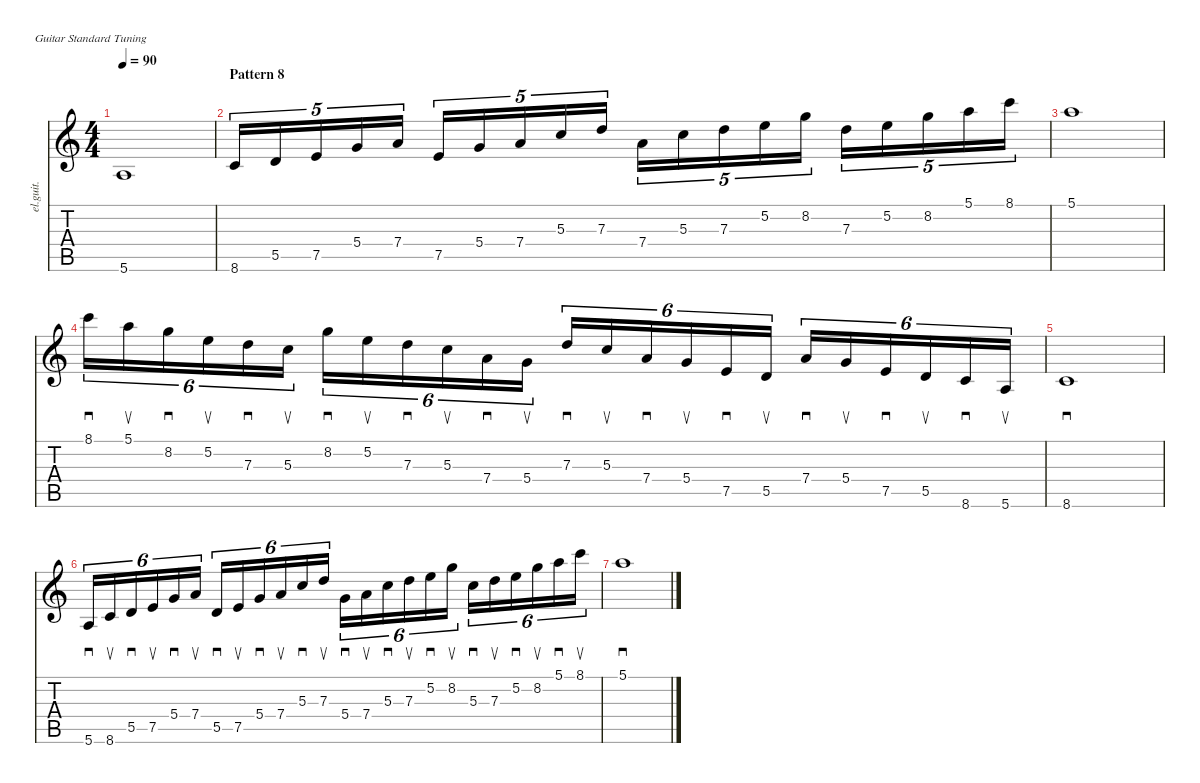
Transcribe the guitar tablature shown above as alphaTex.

\defaultSystemsLayout 4
\hideDynamics
\bracketExtendMode nobrackets
\track ("Clean Guitar" "el.guit.") {instrument electricguitarclean}
\staff {score tabs}
\tuning (E4 B3 G3 D3 A2 E2)
\ts (4 4)
\tempo 90
\clef g2
\ks c
5.6.1{dy mf beam Up} |
\section ("" "Pattern 8")
8.6.16{tu (5 4) beam Up} 5.5.16{tu (5 4) beam Up} 7.5.16{tu (5 4) beam Up} 5.4.16{tu (5 4) beam Up} 7.4.16{tu (5 4) beam Up} 7.5.16{tu (5 4) beam Up} 5.4.16{tu (5 4) beam Up} 7.4.16{tu (5 4) beam Up} 5.3.16{tu (5 4) beam Up} 7.3.16{tu (5 4) beam Up} 7.4.16{tu (5 4) beam Down} 5.3.16{tu (5 4) beam Down} 7.3.16{tu (5 4) beam Down} 5.2.16{tu (5 4) beam Down} 8.2.16{tu (5 4) beam Down} 7.3.16{tu (5 4) beam Down} 5.2.16{tu (5 4) beam Down} 8.2.16{tu (5 4) beam Down} 5.1.16{tu (5 4) beam Down} 8.1.16{tu (5 4) beam Down} |
\tempo (90 hide)
5.1.1{beam Down} |
8.1.16{sd tu (6 4) beam Down} 5.1.16{su tu (6 4) beam Down} 8.2.16{sd tu (6 4) beam Down} 5.2.16{su tu (6 4) beam Down} 7.3.16{sd tu (6 4) beam Down} 5.3.16{su tu (6 4) beam Down} 8.2.16{sd tu (6 4) beam Down} 5.2.16{su tu (6 4) beam Down} 7.3.16{sd tu (6 4) beam Down} 5.3.16{su tu (6 4) beam Down} 7.4.16{sd tu (6 4) beam Down} 5.4.16{su tu (6 4) beam Down} 7.3.16{sd tu (6 4) beam Up} 5.3.16{su tu (6 4) beam Up} 7.4.16{sd tu (6 4) beam Up} 5.4.16{su tu (6 4) beam Up} 7.5.16{sd tu (6 4) beam Up} 5.5.16{su tu (6 4) beam Up} 7.4.16{sd tu (6 4) beam Up} 5.4.16{su tu (6 4) beam Up} 7.5.16{sd tu (6 4) beam Up} 5.5.16{su tu (6 4) beam Up} 8.6.16{sd tu (6 4) beam Up} 5.6.16{su tu (6 4) beam Up} |
8.6.1{sd beam Up} |
5.6.16{sd tu (6 4) beam Up} 8.6.16{su tu (6 4) beam Up} 5.5.16{sd tu (6 4) beam Up} 7.5.16{su tu (6 4) beam Up} 5.4.16{sd tu (6 4) beam Up} 7.4.16{su tu (6 4) beam Up} 5.5.16{sd tu (6 4) beam Up} 7.5.16{su tu (6 4) beam Up} 5.4.16{sd tu (6 4) beam Up} 7.4.16{su tu (6 4) beam Up} 5.3.16{sd tu (6 4) beam Up} 7.3.16{su tu (6 4) beam Up} 5.4.16{sd tu (6 4) beam Down} 7.4.16{su tu (6 4) beam Down} 5.3.16{sd tu (6 4) beam Down} 7.3.16{su tu (6 4) beam Down} 5.2.16{sd tu (6 4) beam Down} 8.2.16{su tu (6 4) beam Down} 5.3.16{sd tu (6 4) beam Down} 7.3.16{su tu (6 4) beam Down} 5.2.16{sd tu (6 4) beam Down} 8.2.16{su tu (6 4) beam Down} 5.1.16{sd tu (6 4) beam Down} 8.1.16{su tu (6 4) beam Down} |
5.1.1{sd beam Down}
